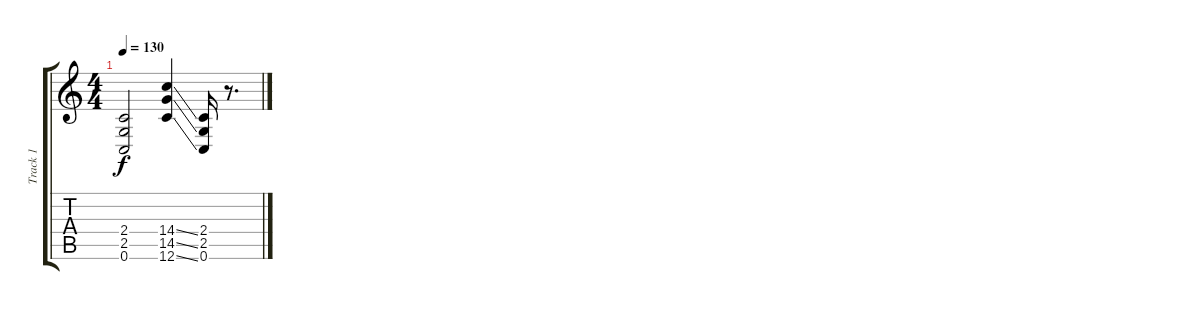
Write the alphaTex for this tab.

\track ("Track 1" "Track 1") {instrument distortionguitar}
\staff {score tabs}
\tuning (C4 G3 Eb3 Bb2 F2 C2) {hide}
\ts (4 4)
\tempo 130
\clef g2
\ks c
(2.4 2.5 0.6).2{dy f} (14.4{ss} 14.5{ss} 12.6{ss}).4 (2.4 2.5 0.6).16 r.8{d}
